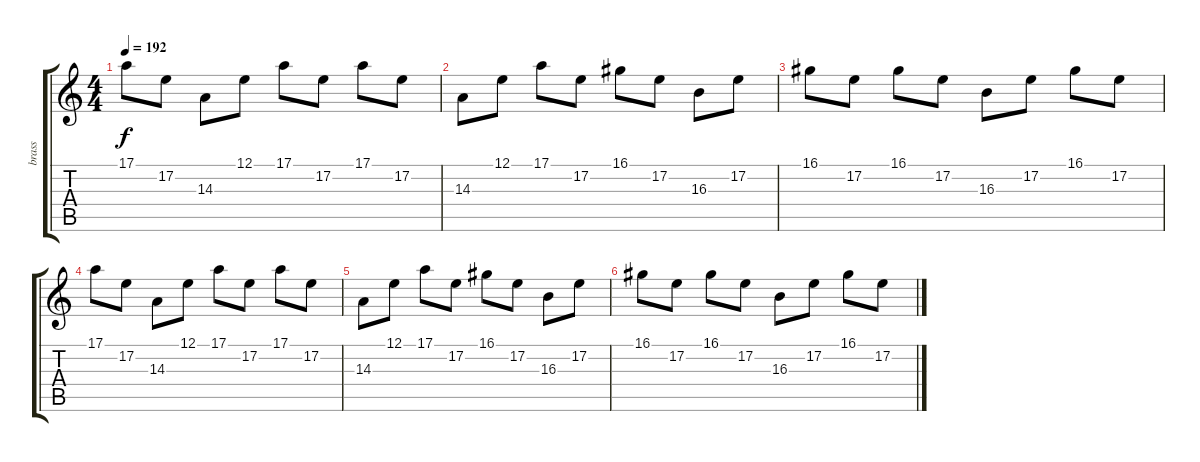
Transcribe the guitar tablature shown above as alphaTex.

\track ("brass" "brass") {instrument stringensemble1}
\staff {score tabs}
\tuning (E4 B3 G3 D3 A2 E2) {hide}
\ts (4 4)
\tempo 192
\clef g2
\ks c
17.1.8{dy f} 17.2.8 14.3.8 12.1.8 17.1.8 17.2.8 17.1.8 17.2.8 |
14.3.8 12.1.8 17.1.8 17.2.8 16.1.8 17.2.8 16.3.8 17.2.8 |
16.1.8 17.2.8 16.1.8 17.2.8 16.3.8 17.2.8 16.1.8 17.2.8 |
17.1.8 17.2.8 14.3.8 12.1.8 17.1.8 17.2.8 17.1.8 17.2.8 |
14.3.8 12.1.8 17.1.8 17.2.8 16.1.8 17.2.8 16.3.8 17.2.8 |
16.1.8 17.2.8 16.1.8 17.2.8 16.3.8 17.2.8 16.1.8 17.2.8
